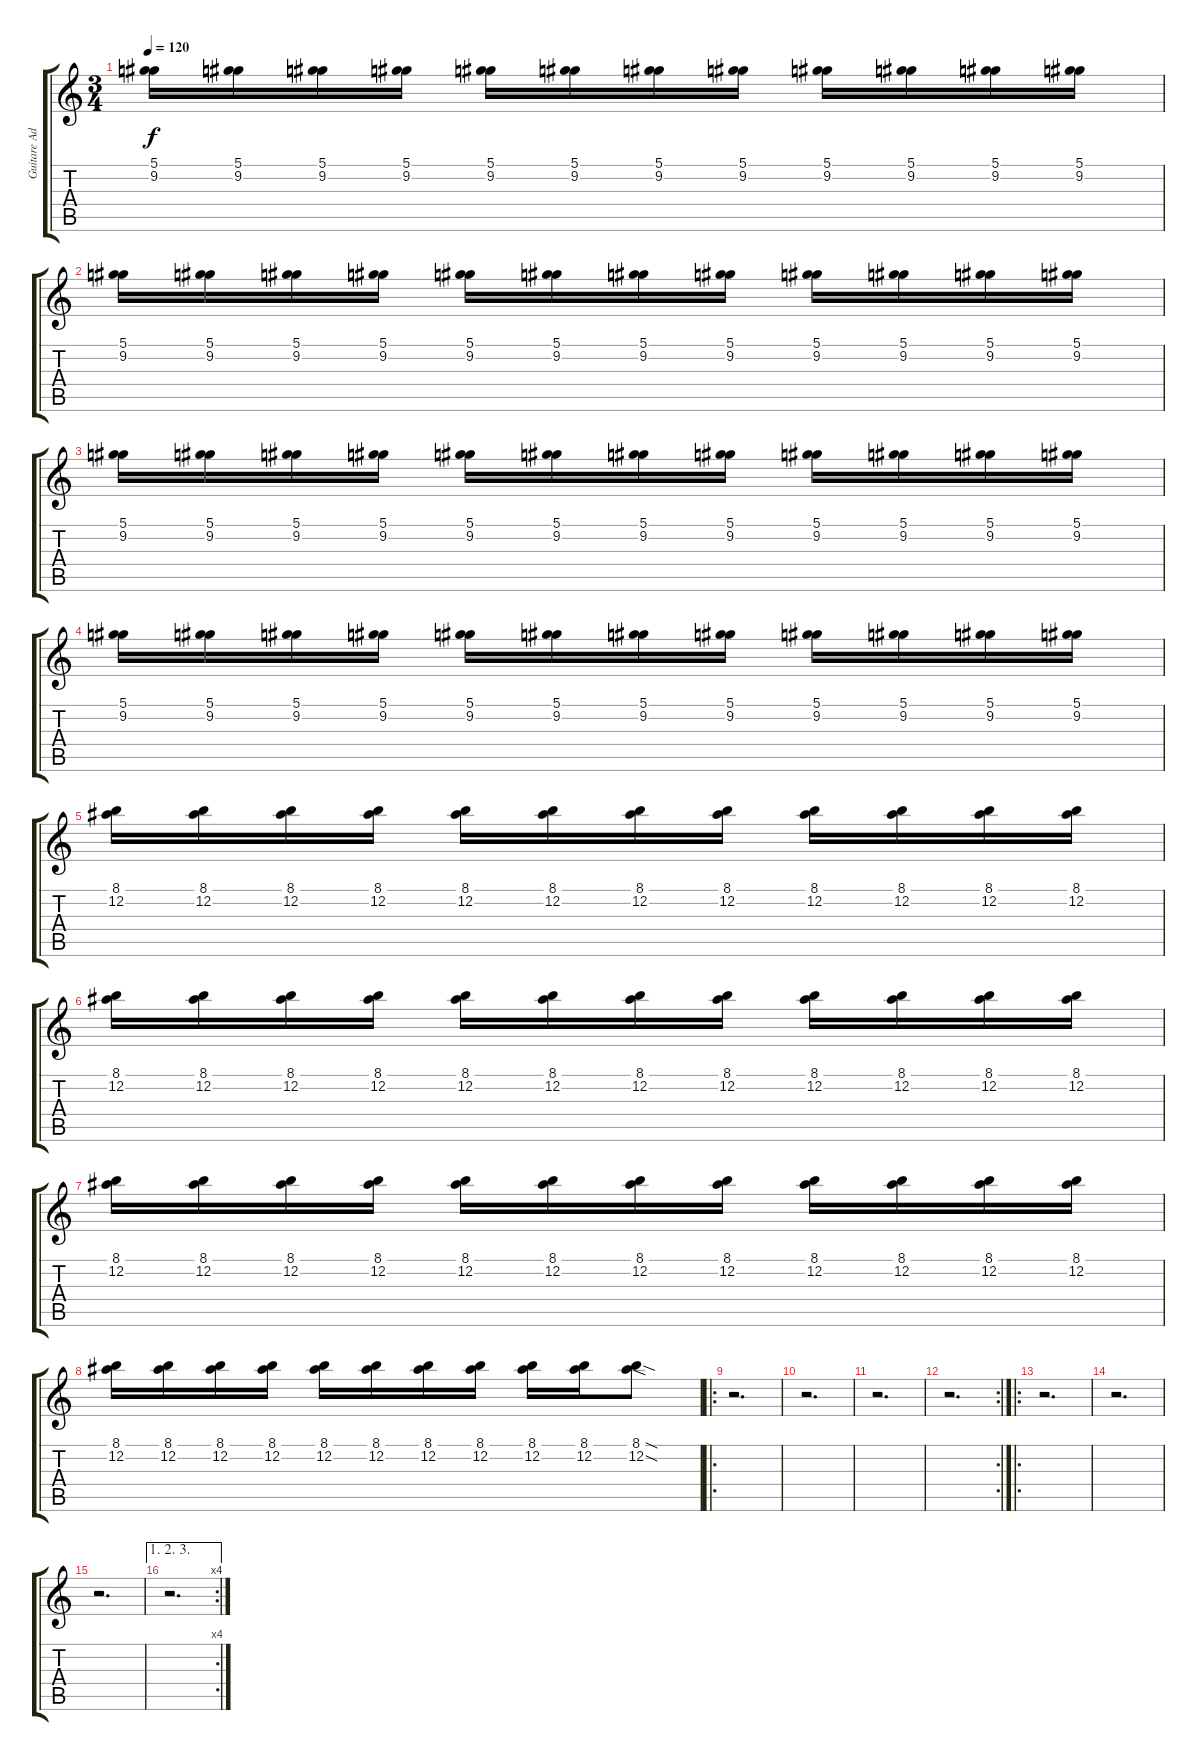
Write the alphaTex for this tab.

\track ("Guitare Additionnelle" "Guitare Ad") {instrument distortionguitar}
\staff {score tabs}
\tuning (Eb4 Bb3 Gb3 Db3 Ab2 Db2) {hide}
\ts (3 4)
\tempo 120
\clef g2
\ks c
(5.1 9.2).16{dy f} (5.1 9.2).16 (5.1 9.2).16 (5.1 9.2).16 (5.1 9.2).16 (5.1 9.2).16 (5.1 9.2).16 (5.1 9.2).16 (5.1 9.2).16 (5.1 9.2).16 (5.1 9.2).16 (5.1 9.2).16 |
(5.1 9.2).16 (5.1 9.2).16 (5.1 9.2).16 (5.1 9.2).16 (5.1 9.2).16 (5.1 9.2).16 (5.1 9.2).16 (5.1 9.2).16 (5.1 9.2).16 (5.1 9.2).16 (5.1 9.2).16 (5.1 9.2).16 |
(5.1 9.2).16 (5.1 9.2).16 (5.1 9.2).16 (5.1 9.2).16 (5.1 9.2).16 (5.1 9.2).16 (5.1 9.2).16 (5.1 9.2).16 (5.1 9.2).16 (5.1 9.2).16 (5.1 9.2).16 (5.1 9.2).16 |
(5.1 9.2).16 (5.1 9.2).16 (5.1 9.2).16 (5.1 9.2).16 (5.1 9.2).16 (5.1 9.2).16 (5.1 9.2).16 (5.1 9.2).16 (5.1 9.2).16 (5.1 9.2).16 (5.1 9.2).16 (5.1 9.2).16 |
(8.1 12.2).16 (8.1 12.2).16 (8.1 12.2).16 (8.1 12.2).16 (8.1 12.2).16 (8.1 12.2).16 (8.1 12.2).16 (8.1 12.2).16 (8.1 12.2).16 (8.1 12.2).16 (8.1 12.2).16 (8.1 12.2).16 |
(8.1 12.2).16 (8.1 12.2).16 (8.1 12.2).16 (8.1 12.2).16 (8.1 12.2).16 (8.1 12.2).16 (8.1 12.2).16 (8.1 12.2).16 (8.1 12.2).16 (8.1 12.2).16 (8.1 12.2).16 (8.1 12.2).16 |
(8.1 12.2).16 (8.1 12.2).16 (8.1 12.2).16 (8.1 12.2).16 (8.1 12.2).16 (8.1 12.2).16 (8.1 12.2).16 (8.1 12.2).16 (8.1 12.2).16 (8.1 12.2).16 (8.1 12.2).16 (8.1 12.2).16 |
(8.1 12.2).16 (8.1 12.2).16 (8.1 12.2).16 (8.1 12.2).16 (8.1 12.2).16 (8.1 12.2).16 (8.1 12.2).16 (8.1 12.2).16 (8.1 12.2).16 (8.1 12.2).16 (8.1{sod} 12.2{sod}).8 |
\ro
r.2{d} |
r.2{d} |
r.2{d} |
\rc 2
r.2{d} |
\ro
r.2{d} |
r.2{d} |
r.2{d} |
\ae (1 2 3)
\rc 4
r.2{d}
